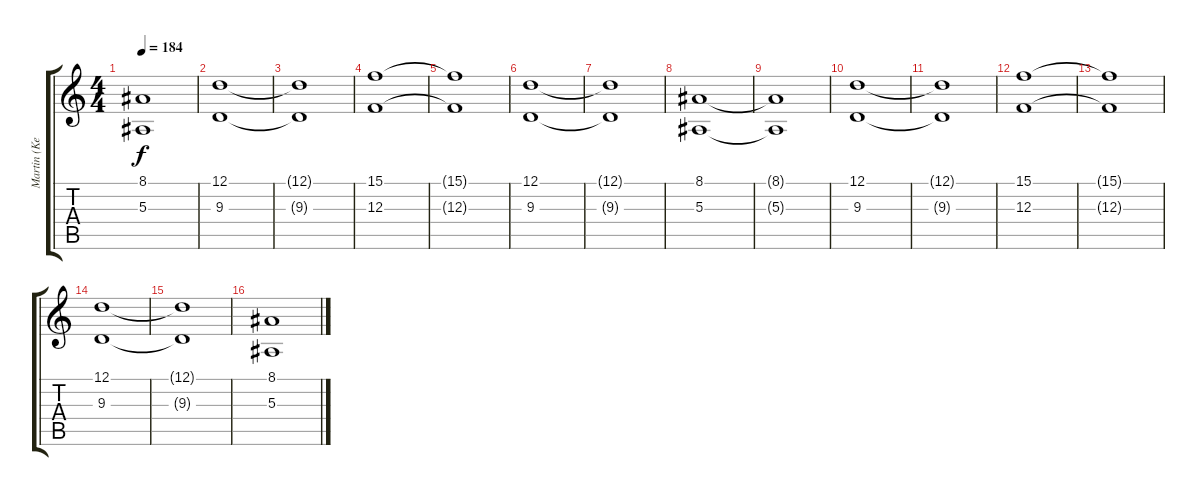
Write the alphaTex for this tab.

\track ("Martin (KeybMid)" "Martin (Ke") {instrument stringensemble1}
\staff {score tabs}
\tuning (D4 A3 F3 C3 G2 D2) {hide}
\ts (4 4)
\tempo 184
\clef g2
\ks c
(8.1{t} 5.3{t}).1{dy f} |
(12.1 9.3).1 |
(12.1{t} 9.3{t}).1 |
(15.1 12.3).1 |
(15.1{t} 12.3{t}).1 |
(12.1 9.3).1 |
(12.1{t} 9.3{t}).1 |
(8.1 5.3).1 |
(8.1{t} 5.3{t}).1 |
(12.1 9.3).1 |
(12.1{t} 9.3{t}).1 |
(15.1 12.3).1 |
(15.1{t} 12.3{t}).1 |
(12.1 9.3).1 |
(12.1{t} 9.3{t}).1 |
(8.1 5.3).1
